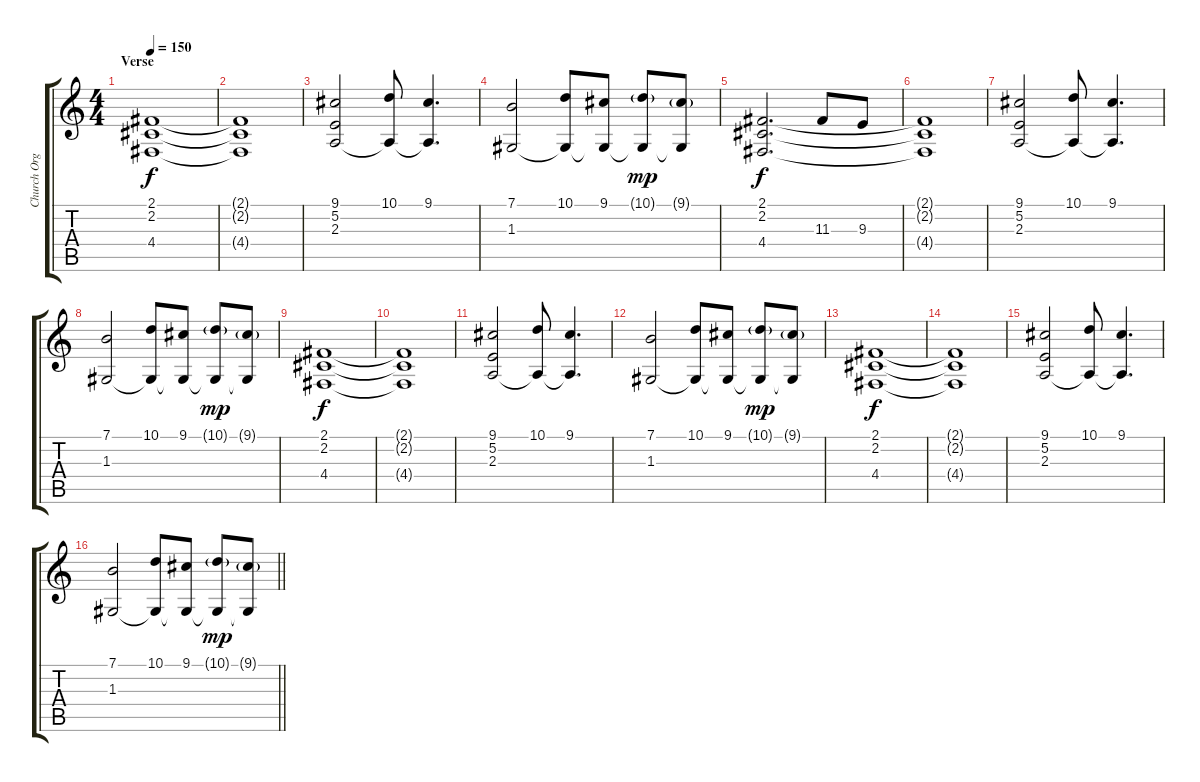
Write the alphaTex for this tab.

\track ("Church Organ" "Church Org") {instrument churchorgan}
\staff {score tabs}
\tuning (E4 B3 G3 D3 A2 E2) {hide}
\ts (4 4)
\section ("" "Verse")
\tempo 150
\clef g2
\ks c
(2.1 2.2 4.4).1{dy f} |
(2.1{t} 2.2{t} 4.4{t}).1 |
(9.1 5.2 2.3).2 (10.1 2.3{t}).8 (9.1 2.3{t}).4{d} |
(7.1 1.3).2 (10.1 1.3{t}).8 (9.1 1.3{t}).8 (10.1{g} 1.3{t}).8{dy mp} (9.1{g} 1.3{t}).8 |
(2.1 2.2 4.4).2{d dy f} 11.3.8 9.3.8 |
(2.1{t} 2.2{t} 4.4{t}).1 |
(9.1 5.2 2.3).2 (10.1 2.3{t}).8 (9.1 2.3{t}).4{d} |
(7.1 1.3).2 (10.1 1.3{t}).8 (9.1 1.3{t}).8 (10.1{g} 1.3{t}).8{dy mp} (9.1{g} 1.3{t}).8 |
(2.1 2.2 4.4).1{dy f} |
(2.1{t} 2.2{t} 4.4{t}).1 |
(9.1 5.2 2.3).2 (10.1 2.3{t}).8 (9.1 2.3{t}).4{d} |
(7.1 1.3).2 (10.1 1.3{t}).8 (9.1 1.3{t}).8 (10.1{g} 1.3{t}).8{dy mp} (9.1{g} 1.3{t}).8 |
(2.1 2.2 4.4).1{dy f} |
(2.1{t} 2.2{t} 4.4{t}).1 |
(9.1 5.2 2.3).2 (10.1 2.3{t}).8 (9.1 2.3{t}).4{d} |
\barLineRight lightlight
(7.1 1.3).2 (10.1 1.3{t}).8 (9.1 1.3{t}).8 (10.1{g} 1.3{t}).8{dy mp} (9.1{g} 1.3{t}).8
